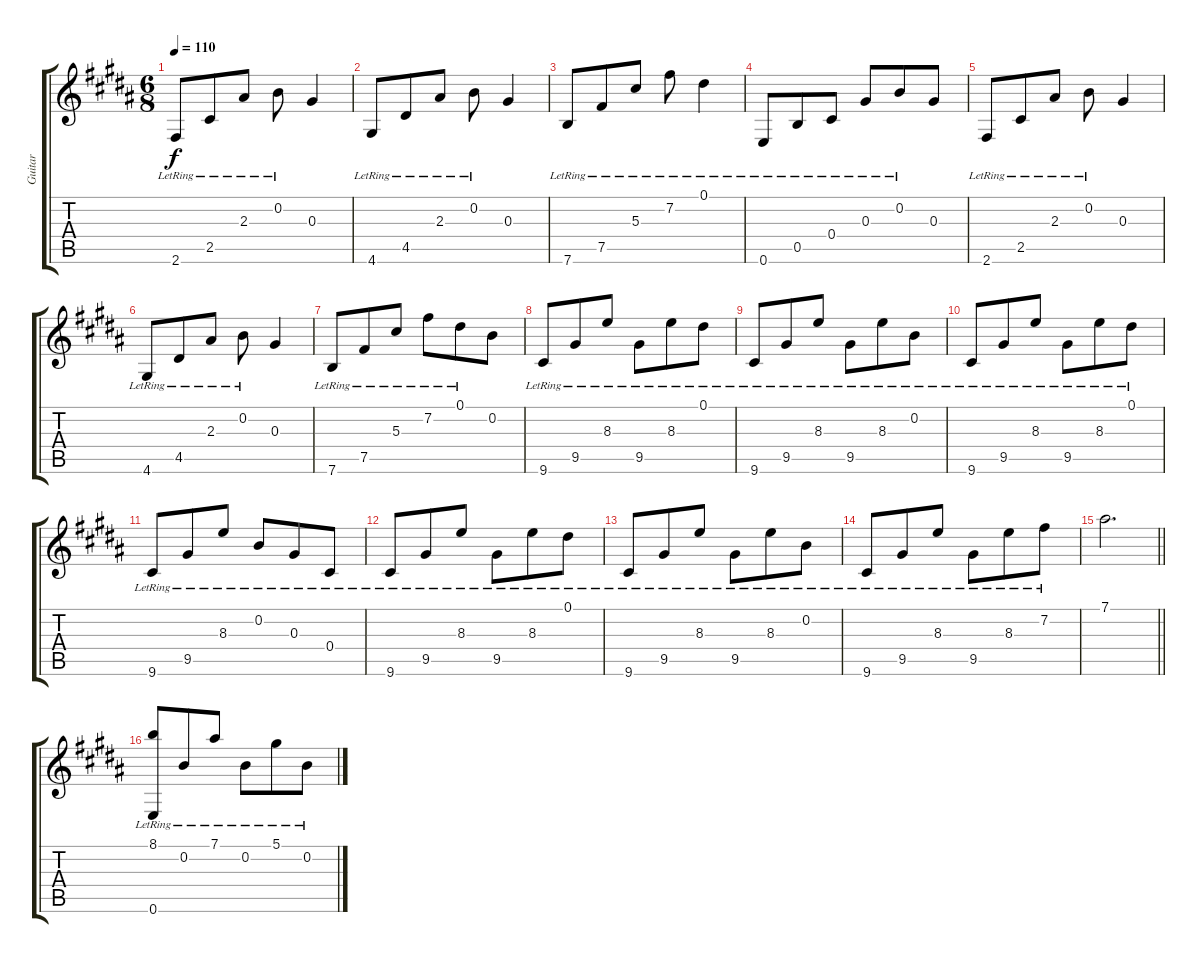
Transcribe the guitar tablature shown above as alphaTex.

\track ("Guitar" "Guitar") {instrument acousticguitarnylon}
\staff {score tabs}
\tuning (Eb4 B3 Ab3 Db3 B2 E2) {hide}
\ts (6 8)
\tempo 110
\clef g2
\ks b
2.6{lr}.8{dy f} 2.5{lr}.8 2.3{lr}.8 0.2{lr}.8 0.3.4 |
4.6{lr}.8 4.5{lr}.8 2.3{lr}.8 0.2{lr}.8 0.3.4 |
7.6{lr}.8 7.5{lr}.8 5.3{lr}.8 7.2{lr}.8 0.1{lr}.4 |
0.6{lr}.8 0.5{lr}.8 0.4{lr}.8 0.3{lr}.8 0.2{lr}.8 0.3.8 |
2.6{lr}.8 2.5{lr}.8 2.3{lr}.8 0.2{lr}.8 0.3.4 |
4.6{lr}.8 4.5{lr}.8 2.3{lr}.8 0.2{lr}.8 0.3.4 |
7.6{lr}.8 7.5{lr}.8 5.3{lr}.8 7.2{lr}.8 0.1{lr}.8 0.2.8 |
9.6{lr}.8 9.5{lr}.8 8.3{lr}.8 9.5{lr}.8 8.3{lr}.8 0.1{lr}.8 |
9.6{lr}.8 9.5{lr}.8 8.3{lr}.8 9.5{lr}.8 8.3{lr}.8 0.2{lr}.8 |
9.6{lr}.8 9.5{lr}.8 8.3{lr}.8 9.5{lr}.8 8.3{lr}.8 0.1{lr}.8 |
9.6{lr}.8 9.5{lr}.8 8.3{lr}.8 0.2{lr}.8 0.3{lr}.8 0.4{lr}.8 |
9.6{lr}.8 9.5{lr}.8 8.3{lr}.8 9.5{lr}.8 8.3{lr}.8 0.1{lr}.8 |
9.6{lr}.8 9.5{lr}.8 8.3{lr}.8 9.5{lr}.8 8.3{lr}.8 0.2{lr}.8 |
9.6{lr}.8 9.5{lr}.8 8.3{lr}.8 9.5{lr}.8 8.3{lr}.8 7.2{lr}.8 |
\barLineRight lightlight
7.1.2{d} |
(8.1{lr} 0.6{lr}).8 0.2{lr}.8 7.1{lr}.8 0.2{lr}.8 5.1{lr}.8 0.2{lr}.8
